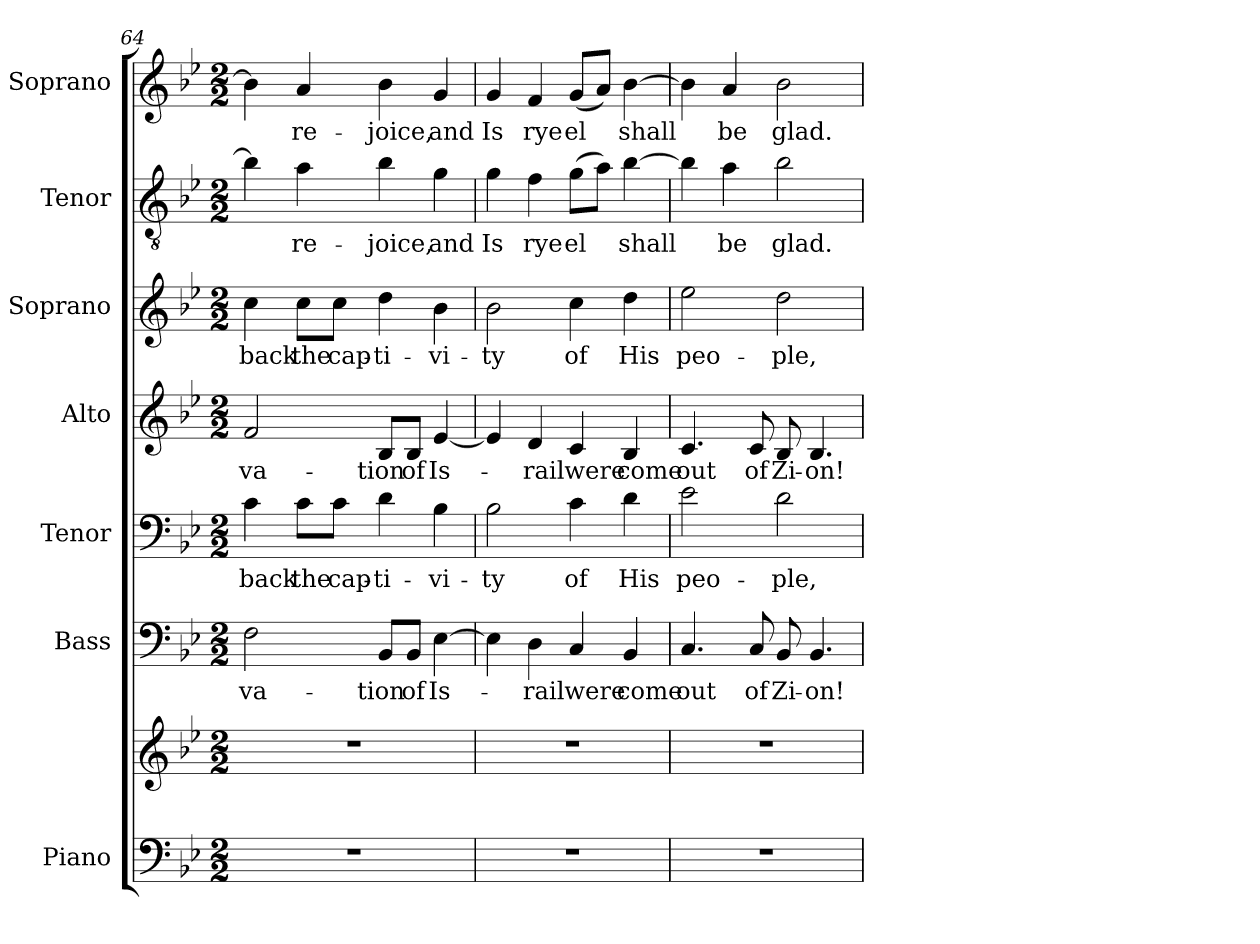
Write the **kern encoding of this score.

**kern	**kern	**kern	**text	**kern	**text	**kern	**text	**kern	**text	**kern	**text	**kern	**text
*part7	*part7	*part6	*part6	*part5	*part5	*part4	*part4	*part3	*part3	*part2	*part2	*part1	*part1
*staff8	*staff7	*staff6	*staff6	*staff5	*staff5	*staff4	*staff4	*staff3	*staff3	*staff2	*staff2	*staff1	*staff1
*I"Piano	*	*I"Bass	*	*I"Tenor	*	*I"Alto	*	*I"Soprano	*	*I"Tenor	*	*I"Soprano	*
*I'Pno.	*	*I'B.	*	*I'T.	*	*I'A.	*	*I'S.	*	*I'T.	*	*I'S.	*
*clefF4	*clefG2	*clefF4	*	*clefF4	*	*clefG2	*	*clefG2	*	*clefGv2	*	*clefG2	*
*	*	*	*	*	*	*	*	*	*	*ITrd7c12	*	*	*
*k[b-e-]	*k[b-e-]	*k[b-e-]	*	*k[b-e-]	*	*k[b-e-]	*	*k[b-e-]	*	*k[b-e-]	*	*k[b-e-]	*
*g:	*g:	*g:	*	*g:	*	*g:	*	*g:	*	*g:	*	*g:	*
*M2/2	*M2/2	*M2/2	*	*M2/2	*	*M2/2	*	*M2/2	*	*M2/2	*	*M2/2	*
=64	=64	=64	=64	=64	=64	=64	=64	=64	=64	=64	=64	=64	=64
!	!	!	!LO:LY:b:color=#000000	!	!	!	!	!	!	!	!	!	!
!	!	!	!	!	!LO:LY:b:color=#000000	!	!	!	!	!	!	!	!
!	!	!	!	!	!	!	!LO:LY:b:color=#000000	!	!	!	!	!	!
!	!	!	!	!	!	!	!	!	!LO:LY:b:color=#000000	!	!	!	!
1r	1r	2Fi\	-va-	4ci\	back	2fi/	-va-	4cci\	back	4B-i\]	.	4b-i\]	.
!	!	!	!	!	!LO:LY:b:color=#000000	!	!	!	!	!	!	!	!
!	!	!	!	!	!	!	!	!	!LO:LY:b:color=#000000	!	!	!	!
!	!	!	!	!	!	!	!	!	!	!	!LO:LY:b:color=#000000	!	!
!	!	!	!	!	!	!	!	!	!	!	!	!	!LO:LY:b:color=#000000
.	.	.	.	8ci\L	the	.	.	8cci\L	the	4Ai\	re-	4ai/	re-
!	!	!	!	!	!LO:LY:b:color=#000000	!	!	!	!	!	!	!	!
!	!	!	!	!	!	!	!	!	!LO:LY:b:color=#000000	!	!	!	!
.	.	.	.	8ci\J	cap-	.	.	8cci\J	cap-	.	.	.	.
!	!	!	!LO:LY:b:color=#000000	!	!	!	!	!	!	!	!	!	!
!	!	!	!	!	!LO:LY:b:color=#000000	!	!	!	!	!	!	!	!
!	!	!	!	!	!	!	!LO:LY:b:color=#000000	!	!	!	!	!	!
!	!	!	!	!	!	!	!	!	!LO:LY:b:color=#000000	!	!	!	!
!	!	!	!	!	!	!	!	!	!	!	!LO:LY:b:color=#000000	!	!
!	!	!	!	!	!	!	!	!	!	!	!	!	!LO:LY:b:color=#000000
.	.	8BB-i/L	-tion	4di\	-ti-	8B-i/L	-tion	4ddi\	-ti-	4B-i\	-joice,	4b-i\	-joice,
!	!	!	!LO:LY:b:color=#000000	!	!	!	!	!	!	!	!	!	!
!	!	!	!	!	!	!	!LO:LY:b:color=#000000	!	!	!	!	!	!
.	.	8BB-i/J	of	.	.	8B-i/J	of	.	.	.	.	.	.
!	!	!	!LO:LY:b:color=#000000	!	!	!	!	!	!	!	!	!	!
!	!	!	!	!	!LO:LY:b:color=#000000	!	!	!	!	!	!	!	!
!	!	!	!	!	!	!	!LO:LY:b:color=#000000	!	!	!	!	!	!
!	!	!	!	!	!	!	!	!	!LO:LY:b:color=#000000	!	!	!	!
!	!	!	!	!	!	!	!	!	!	!	!LO:LY:b:color=#000000	!	!
!	!	!	!	!	!	!	!	!	!	!	!	!	!LO:LY:b:color=#000000
.	.	[>4E-i\	Is-	4B-i\	-vi-	[<4e-i/	Is-	4b-i\	-vi-	4Gi\	and	4gi/	and
=65	=65	=65	=65	=65	=65	=65	=65	=65	=65	=65	=65	=65	=65
!	!	!	!	!	!LO:LY:b:color=#000000	!	!	!	!	!	!	!	!
!	!	!	!	!	!	!	!	!	!LO:LY:b:color=#000000	!	!	!	!
!	!	!	!	!	!	!	!	!	!	!	!LO:LY:b:color=#000000	!	!
!	!	!	!	!	!	!	!	!	!	!	!	!	!LO:LY:b:color=#000000
1r	1r	4E-i\]	.	2B-i\	-ty	4e-i/]	.	2b-i\	-ty	4Gi\	Is	4gi/	Is
!	!	!	!LO:LY:b:color=#000000	!	!	!	!	!	!	!	!	!	!
!	!	!	!	!	!	!	!LO:LY:b:color=#000000	!	!	!	!	!	!
!	!	!	!	!	!	!	!	!	!	!	!LO:LY:b:color=#000000	!	!
!	!	!	!	!	!	!	!	!	!	!	!	!	!LO:LY:b:color=#000000
.	.	4Di\	-rail	.	.	4di/	-rail	.	.	4Fi\	rye	4fi/	rye
!	!	!	!LO:LY:b:color=#000000	!	!	!	!	!	!	!	!	!	!
!	!	!	!	!	!LO:LY:b:color=#000000	!	!	!	!	!	!	!	!
!	!	!	!	!	!	!	!LO:LY:b:color=#000000	!	!	!	!	!	!
!	!	!	!	!	!	!	!	!	!LO:LY:b:color=#000000	!	!	!	!
!	!	!	!	!	!	!	!	!	!	!	!LO:LY:b:color=#000000	!	!
!	!	!	!	!	!	!	!	!	!	!	!	!	!LO:LY:b:color=#000000
.	.	4Ci/	were	4ci\	of	4ci/	were	4cci\	of	(8Gi\L	el	(8gi/L	el
.	.	.	.	.	.	.	.	.	.	8Ai\J)	.	8ai/J)	.
!	!	!	!LO:LY:b:color=#000000	!	!	!	!	!	!	!	!	!	!
!	!	!	!	!	!LO:LY:b:color=#000000	!	!	!	!	!	!	!	!
!	!	!	!	!	!	!	!LO:LY:b:color=#000000	!	!	!	!	!	!
!	!	!	!	!	!	!	!	!	!LO:LY:b:color=#000000	!	!	!	!
!	!	!	!	!	!	!	!	!	!	!	!LO:LY:b:color=#000000	!	!
!	!	!	!	!	!	!	!	!	!	!	!	!	!LO:LY:b:color=#000000
.	.	4BB-i/	come	4di\	His	4B-i/	come	4ddi\	His	[>4B-i\	shall	[>4b-i\	shall
!!LO:PB:g=z
=66	=66	=66	=66	=66	=66	=66	=66	=66	=66	=66	=66	=66	=66
!	!	!	!LO:LY:b:color=#000000	!	!	!	!	!	!	!	!	!	!
!	!	!	!	!	!LO:LY:b:color=#000000	!	!	!	!	!	!	!	!
!	!	!	!	!	!	!	!LO:LY:b:color=#000000	!	!	!	!	!	!
!	!	!	!	!	!	!	!	!	!LO:LY:b:color=#000000	!	!	!	!
1r	1r	4.Ci/	out	2e-i\	peo-	4.ci/	out	2ee-i\	peo-	4B-i\]	.	4b-i\]	.
!	!	!	!	!	!	!	!	!	!	!	!LO:LY:b:color=#000000	!	!
!	!	!	!	!	!	!	!	!	!	!	!	!	!LO:LY:b:color=#000000
.	.	.	.	.	.	.	.	.	.	4Ai\	be	4ai/	be
!	!	!	!LO:LY:b:color=#000000	!	!	!	!	!	!	!	!	!	!
!	!	!	!	!	!	!	!LO:LY:b:color=#000000	!	!	!	!	!	!
.	.	8Ci/	of	.	.	8ci/	of	.	.	.	.	.	.
!	!	!	!LO:LY:b:color=#000000	!	!	!	!	!	!	!	!	!	!
!	!	!	!	!	!LO:LY:b:color=#000000	!	!	!	!	!	!	!	!
!	!	!	!	!	!	!	!LO:LY:b:color=#000000	!	!	!	!	!	!
!	!	!	!	!	!	!	!	!	!LO:LY:b:color=#000000	!	!	!	!
!	!	!	!	!	!	!	!	!	!	!	!LO:LY:b:color=#000000	!	!
!	!	!	!	!	!	!	!	!	!	!	!	!	!LO:LY:b:color=#000000
.	.	8BB-i/	Zi-	2di\	-ple,	8B-i/	Zi-	2ddi\	-ple,	2B-i\	glad.	2b-i\	glad.
!	!	!	!LO:LY:b:color=#000000	!	!	!	!	!	!	!	!	!	!
!	!	!	!	!	!	!	!LO:LY:b:color=#000000	!	!	!	!	!	!
.	.	4.BB-i/	-on!	.	.	4.B-i/	-on!	.	.	.	.	.	.
=	=	=	=	=	=	=	=	=	=	=	=	=	=
*-	*-	*-	*-	*-	*-	*-	*-	*-	*-	*-	*-	*-	*-
